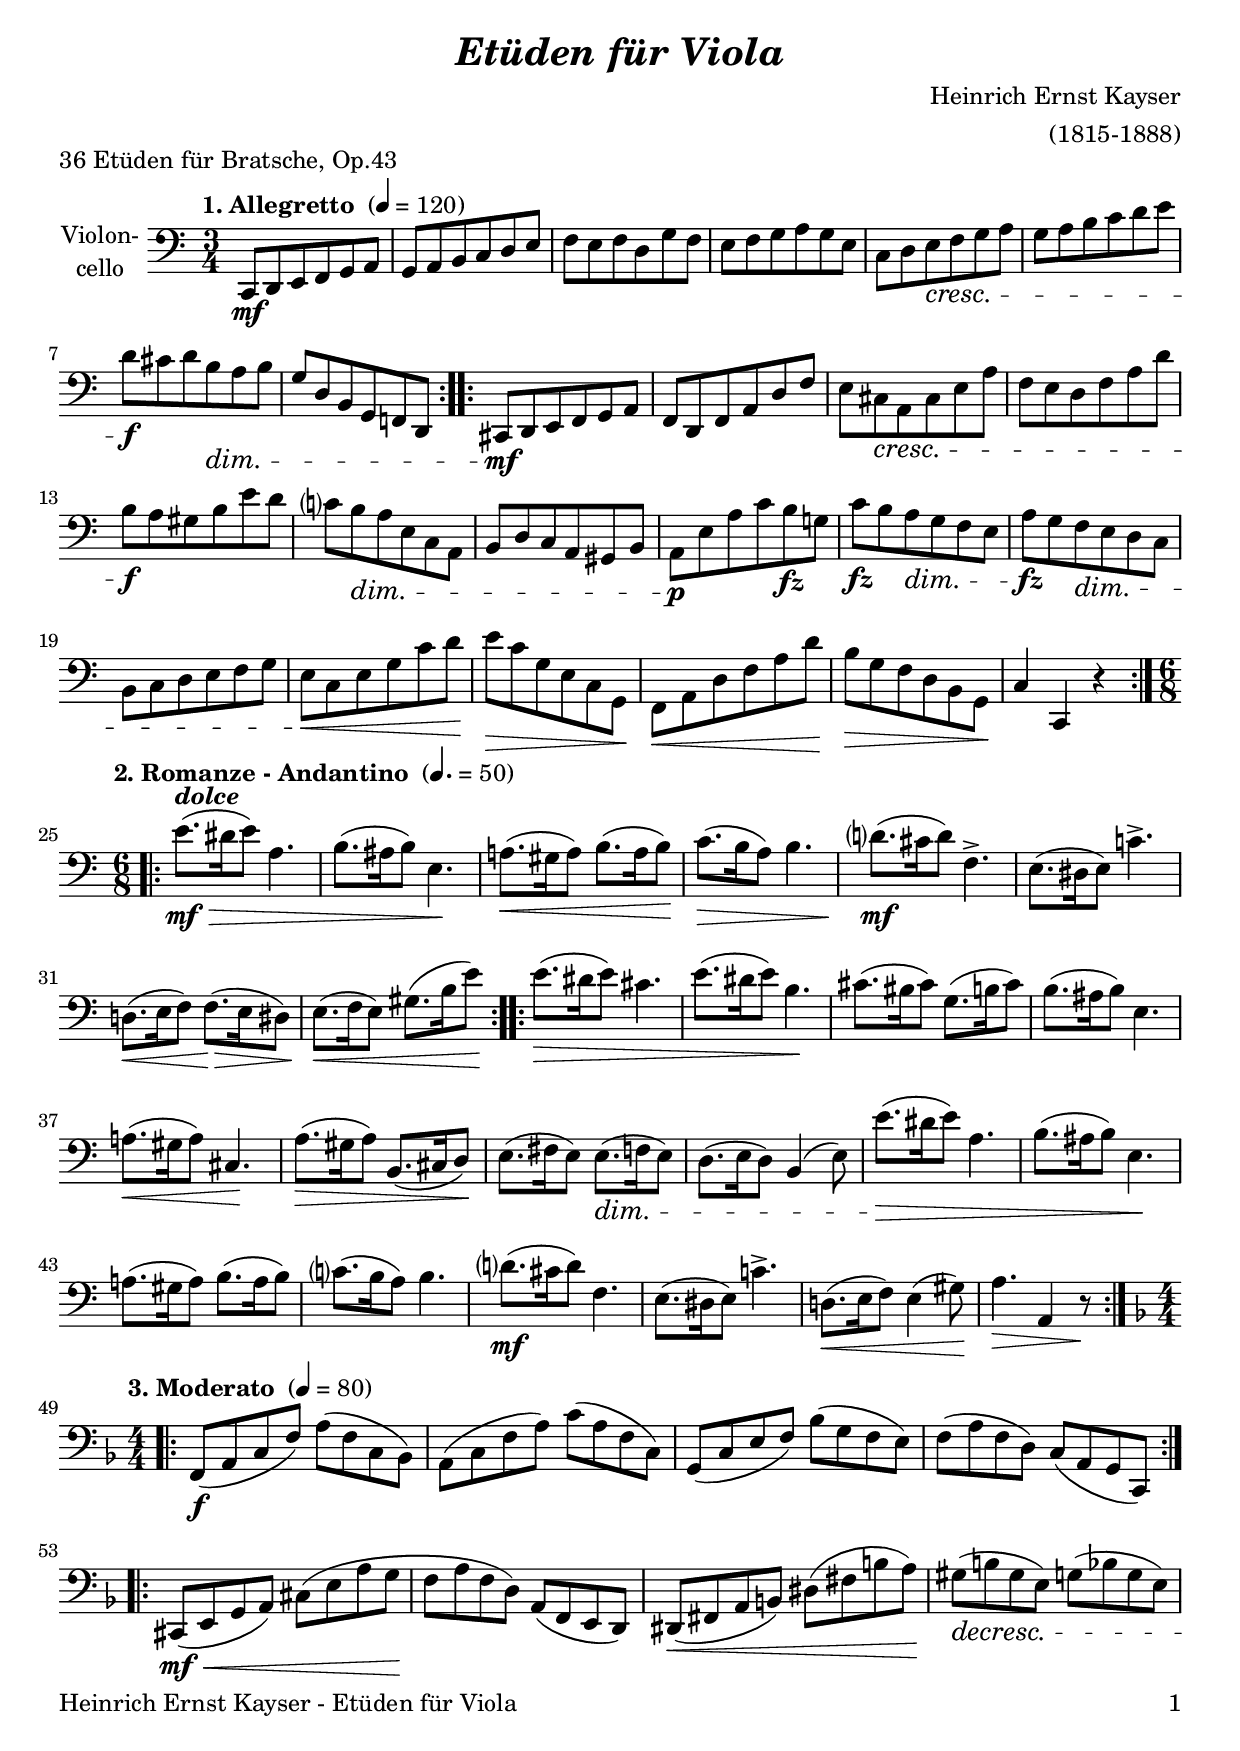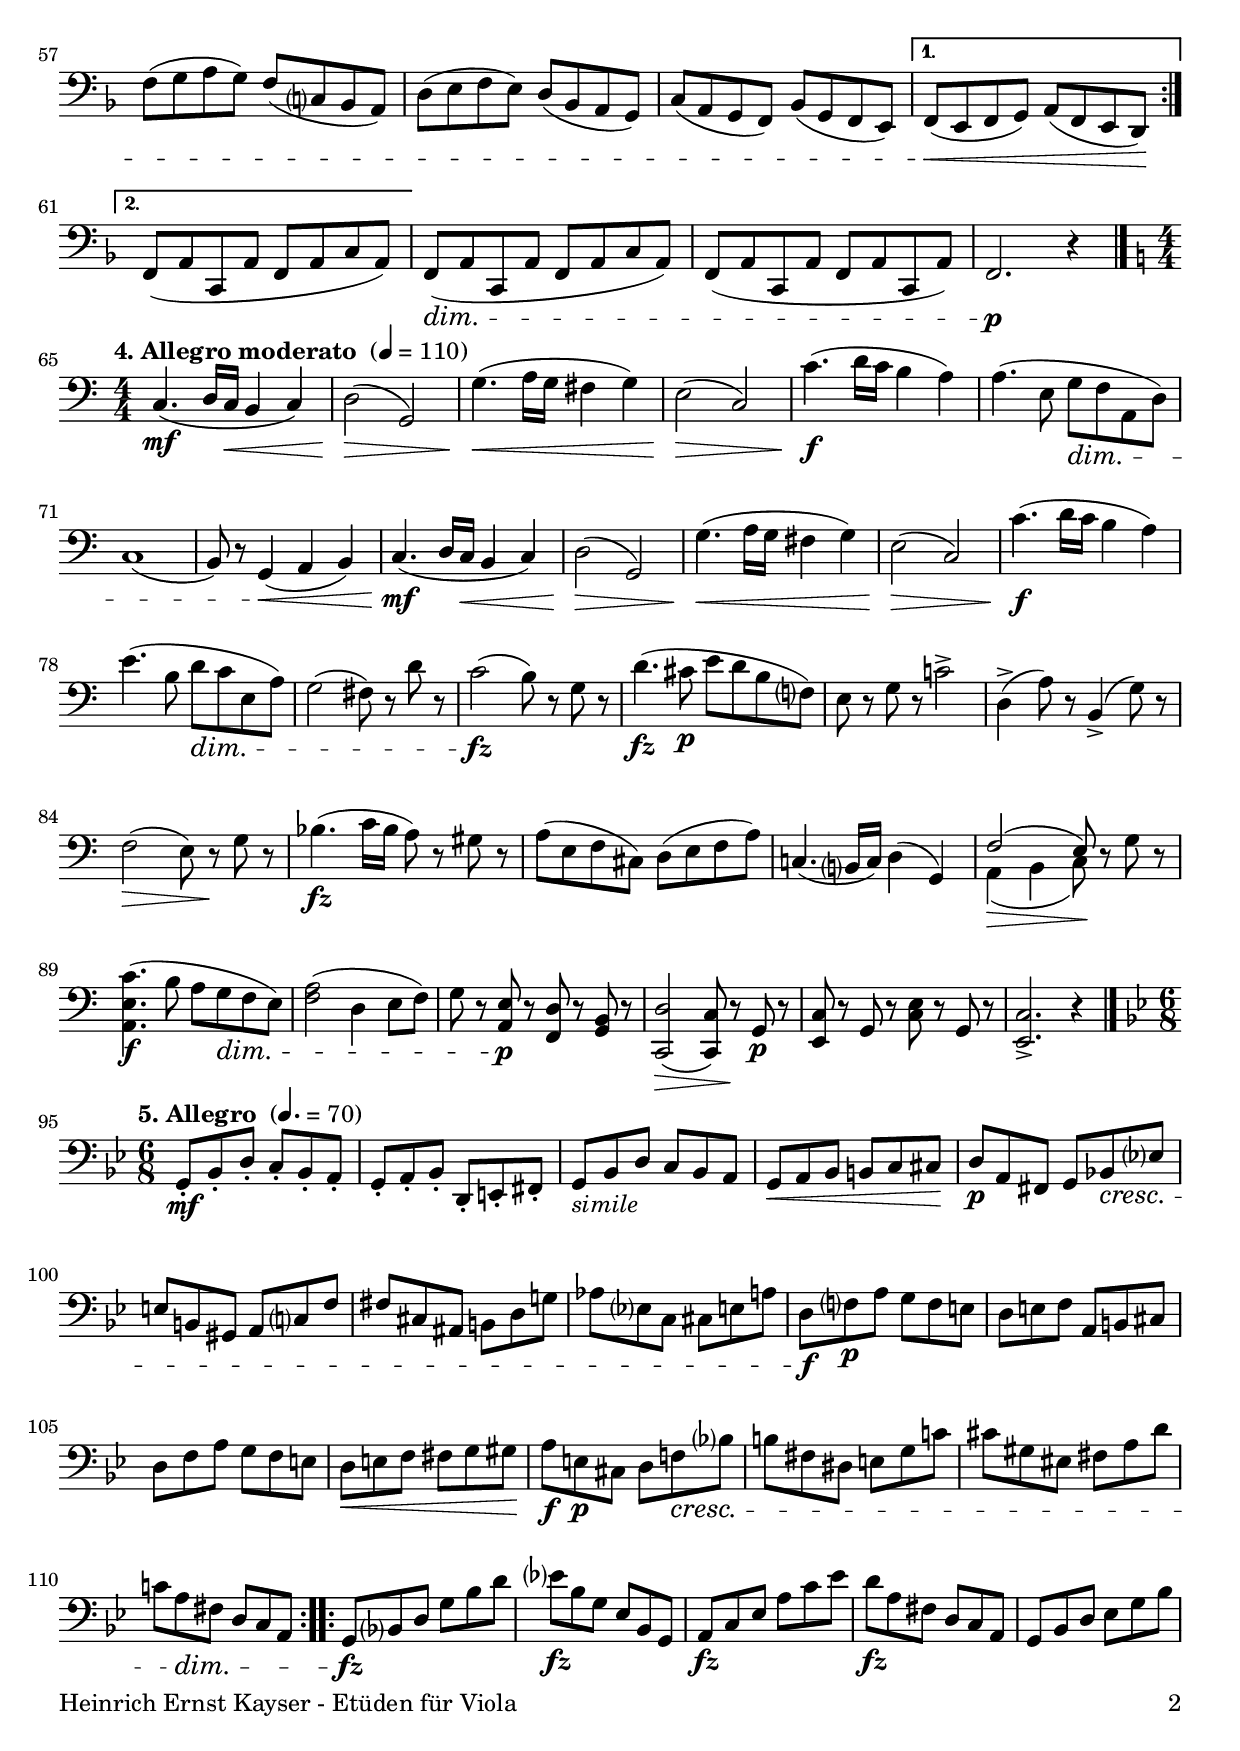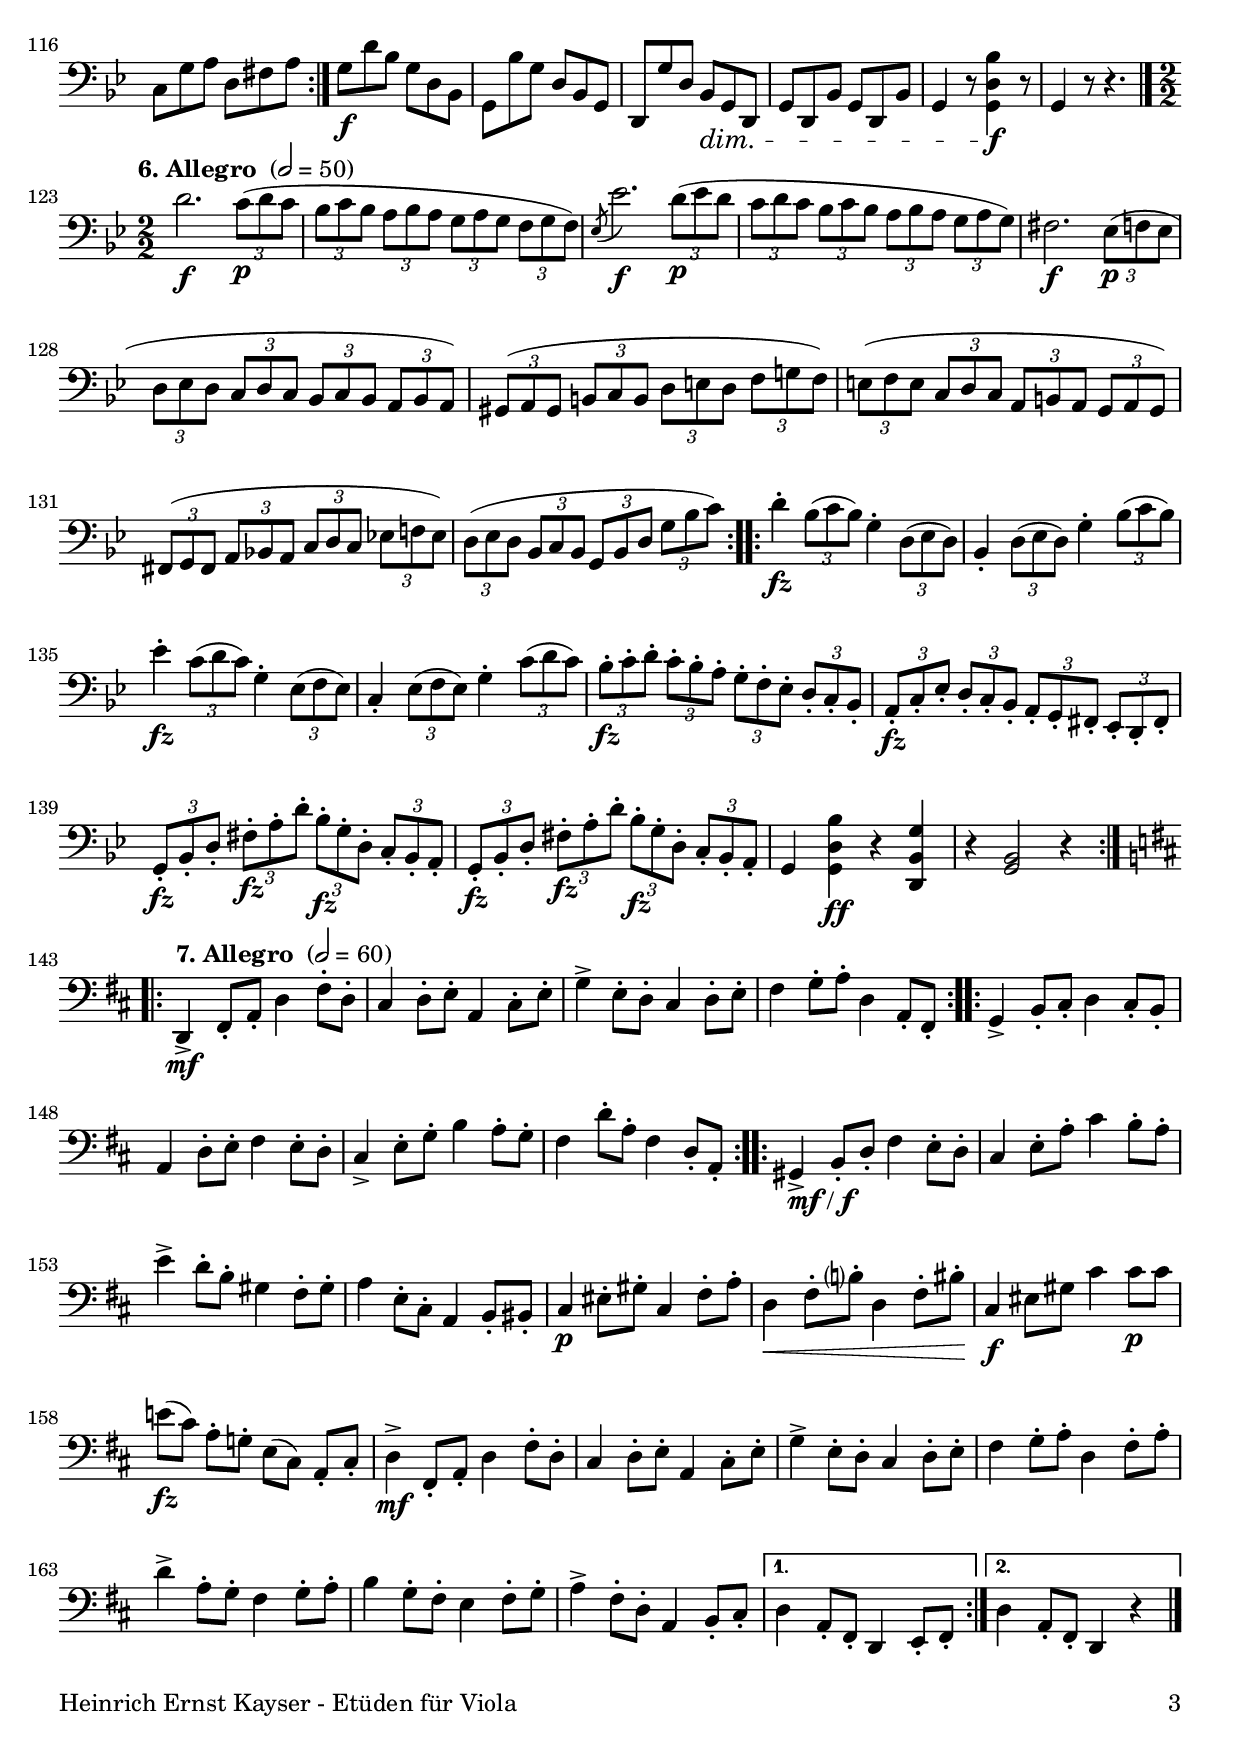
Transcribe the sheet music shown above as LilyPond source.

\version "2.18.2"
\include "deutsch.ly"
  
#(set-global-staff-size 21)

\header {
  title     = \markup \bold \italic "Etüden für Viola"
  composer  = "Heinrich Ernst Kayser"
  arranger  = "(1815-1888)"
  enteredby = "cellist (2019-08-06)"
  piece     = "36 Etüden für Bratsche, Op.43"
}

voiceconsts = {
  \key c \major
  \time 3/4
  \clef "bass"
  \numericTimeSignature
  \compressFullBarRests
  % Set default beaming for all staves
%  \set Timing.beamExceptions = #'()
%  \set Timing.baseMoment     = #(ly:make-moment 1 4)
%  \set Timing.beatStructure  = #'(1 1 1)
}

micl = "clarinet"
mifl = "flute"
miob = "oboe"
mifh = "french horn"
misx = "tenor sax"
mist = "string ensemble 1"
miba = "cello"
mivc = "bassoon"

introa = {        \tempo "1. Allegretto "          4=120 }
introb = { \break \tempo "2. Romanze - Andantino " 4.=50 \time 6/8 \key a \minor }
introc = { \break \tempo "3. Moderato "            4=80 \time 4/4  \key f \major }
introd = { \break \tempo "4. Allegro moderato "    4=110 \time 4/4 \key c \major }
introe = { \break \tempo "5. Allegro "            4.=70  \time 6/8 \key g \minor }
introf = { \break \tempo "6. Allegro "             2=50 \time 2/2
  % Set default beaming for all staves
  \set Timing.beamExceptions = #'()
  \set Timing.baseMoment     = #(ly:make-moment 1 4)
  \set Timing.beatStructure  = #'(1 1 1 1)
	 }
introg = { \break \tempo "7. Allegro "             2=60 \key d \major }

dolc = \markup \bold \italic "dolce"
simi = \markup \italic "simile"
mftf = \markup { \dynamic mf "/" \dynamic f }

va = \relative c, {
  \voiceconsts

  \introa
  \repeat volta 2 {
    c8\mf d e f g a
    g a h c d e
    f e f d g f
    e f g a g e
    c d e\cresc f g a
    g a h c d e

    d\f cis d h\dim a h
    g d h g f! d
  }
  \repeat volta 2 {
    cis\mf d e f g a
    f d f a d f
    e cis\cresc a cis e a
    f e d f a d

    h\f a gis h e d
    c? h\dim a e c a
    h d c a gis h
    a\p e' a c h\fz g!
    c\fz h a\dim g f e
    a\fz g f\dim e d c

    h c d e f g
    e\< c e g c d\!
    e\> c g e c g\!
    f\< a d f a d\!
    h\> g f d h g\!
    c4 c, r
  }
  
  \introb
  \repeat volta 2 {
    e''8.(\mf\>^\dolc dis16 e8) a,4.
    h8.( ais16 h8) e,4.\!
    a!8.(\< gis16 a8) h8.( a16 h8)\!
    c8.(\> h16 a8) h4.
    d?8.(\!\mf cis16 d8) f,4.->
    e8.( dis16 e8) c'!4.->
    
    d,!8.(\< e16 f8) f8.(\!\> e16 dis8)
    e8.(\!\< f16 e8) gis8.( h16 e8)\!
  }
  \repeat volta 2 {
    e8.(\> dis16 e8) cis4.
    e8.( dis16 e8) h4.\!
    cis8.( his16 cis8) g8.( h16 cis8)
    h8.( ais16 h8) e,4.

    a!8.(\< gis16 a8) cis,4.\!
    a'8.(\> gis16 a8) h,8.( cis16 d8)\!
    e8.( fis16 e8) e8.(\dim f16 e8)
    d8.( e16 d8) h4( e8)
    e'8.(\> dis16 e8) a,4.
    h8.( ais16 h8) e,4.\!

    a!8.( gis16 a8) h8.( a16 h8)
    c?8.( h16 a8) h4.
    d?8.(\mf cis16 d8) f,4.
    e8.( dis16 e8) c'!4.->
    d,!8.(\< e16 f8) e4( gis8)\!
    a4.\> a,4 r8\!
  }

  \introc
  \repeat volta 2 {
    f(\f a c f) a( f c b)
    a( c f a) c( a f c)
    g( c e f) b( g f e)
    f( a f d) c( a g c,)
  }
  \repeat volta 2 {
    cis(\mf\< e g a) cis( e a g\!

    f a f d) a( f e d)\!
    dis(\< fis a h) dis( fis h! a)\!
    gis(\decresc h gis e) g( b g e)
    f( g a g) f( c? b a)
    d( e f e) d( b a g)

    c( a g f) b( g f e)
  }
  \alternative {
    { f(\< e f g) a( f e d)\! }
    { f( a c, a' f a c a) }
  }
  f(\dim a c, a' f a c a)
  f( a c, a' f a c, a')
  f2.\p r4 \bar "|."

  \introd
  c'4.(\mf d16 c\< h4 c)
  d2(\!\> g,)
  g'4.(\!\< a16 g fis4 g)
  e2(\!\> c)
  c'4.(\!\f d16 c h4 a)
  a4.( e8 g\dim f a, d)

  c1(
  h8) r g4(\< a h)
  c4.(\!\mf d16 c\< h4 c)
  d2(\!\> g,)
  g'4.(\!\< a16 g fis4 g)
  e2(\!\> c)
  c'4.(\!\f d16 c h4 a)

  e'4.( h8 d\dim c e, a)
  g2( fis8) r d' r
  c2(\fz h8) r g r
  d'4.(\fz cis8\p e d h f?)
  e r g r c!2->
  d,4(-> a'8) r h,4(-> g'8) r

  f2(\> e8) r\! g r
  b4.(\fz c16 b a8) r gis r
  a( e f cis) d( e f a)
  c,!4.( h?16 c) d4( g,)
  << { f'2( e8) } \\ { a,4(\> h c8)\! } >> r g' r
  
  <a, e' c'>4.(\f h'8 a g\dim f e)
  <f a>2( d4 e8 f)
  g r <a, e'>\p r <f d'> r <g h> r
  <c, d'>2(\> <c c'>8) r\! g'\p r
  <e c'> r g r <c e> r g r
  <e c'>2.-> r4 \bar "|."

  \introe
  \repeat volta 2 {
    g8-.\mf b-. d-. c-. b-. a-.
    g-. a-. b-. d,-. e-. fis-.
    g_\simi b d c b a
    g\< a b h c cis\!
    d\p a fis g b!\cresc es?
    e h gis a c? f
    fis cis ais h d g!

    as es? c cis e a!
    d,\f f?\p a g f e
    d e f a, h cis
    d f a g f e
    d\< e f fis g gis\!
    a\f e\p cis d f!\cresc b?

    h fis dis e g c!
    cis gis eis fis a d
    c! a\dim fis d c a
  }
  \repeat volta 2 {
    g\fz b? d g b d
    es?\fz b g es b g
    a\fz c es a c es
    d\fz a fis d c a

    g b d es g b
    c, g' a d, fis a
  }
  g\f d' b g d b
  g b' g d b g
  d g' d b\dim g d
  g d b' g d b'
  g4 r8 <g d' b'>4\f r8
  g4 r8 r4. \bar "|."

  \introf
  \repeat volta 2 {
    d''2.\f \tuplet 3/2 4 { c8(\p d c }
    \tuplet 3/2 4 { b c b a b a g a g f g f) }
    \acciaccatura es es'2.\f \tuplet 3/2 4 { d8(\p es d }
    \tuplet 3/2 4 { c d c b c b a b a g a g) }

    fis2.\f \tuplet 3/2 4 { es8(\p f es }
    \tuplet 3/2 4 { d es d c d c b c b a b a) }
    \tuplet 3/2 4 { gis( a gis h c h d e d f g! f) }
    \tuplet 3/2 4 { e( f e c d c a h a g a g) }

    \tuplet 3/2 4 { fis( g fis a b! a c d c es! f! es) }
    \tuplet 3/2 4 { d( es d b c b g b d g b c) }
  }
  
  \repeat volta 2 {
    d4-.\fz \tuplet 3/2 4 { b8( c b) } g4-. \tuplet 3/2 4 { d8( es d) }
    b4-. \tuplet 3/2 4 { d8( es d) } g4-. \tuplet 3/2 4 { b8( c b) }

    es4-.\fz \tuplet 3/2 4 { c8( d c) } g4-. \tuplet 3/2 4 { es8( f es) }
    c4-. \tuplet 3/2 4 { es8( f es) } g4-. \tuplet 3/2 4 { c8( d c) }
    \tuplet 3/2 4 {
      b-.\fz c-. d-. c-. b-. a-. g-. f-. es-. d-. c-. b-.
      a-.\fz c-. es-. d-. c-. b-. a-. g-. fis-. es-. d-. fis-.

      g-.\fz b-. d-. fis-.\fz a-. d-. b-.\fz g-. d-. c-. b-. a-.
      g-.\fz b-. d-. fis-.\fz a-. d-. b-.\fz g-. d-. c-. b-. a-.
    }
    g4 <g d' b'>\ff r <d b' g'>
    r <g b>2 r4
  }

  \introg
  \repeat volta 2 {
    d4->\mf fis8-. a-. d4 fis8-. d-.
    cis4 d8-. e-. a,4 cis8-. e-.
    g4-> e8-. d-. cis4 d8-. e-.
    fis4 g8-. a-. d,4 a8-. fis-.
  }
  \repeat volta 2 {
    g4-> h8-. cis-. d4 cis8-. h-.
    a4 d8-. e-. fis4 e8-. d-.

    cis4-> e8-. g-. h4 a8-. g-.
    fis4 d'8-. a-. fis4 d8-. a-.
  }
  \repeat volta 2 {
    gis4->_\mftf h8-. d-. fis4 e8-. d-.
    cis4 e8-. a-. cis4 h8-. a-.
    e'4-> d8-. h-. gis4 fis8-. gis-.
    a4 e8-. cis-. a4 h8-. his-.

    cis4\p eis8-. gis-. cis,4 fis8-. a-.
    d,4\< fis8-. h?-. d,4 fis8-. his-.
    cis,4\!\f eis8 gis cis4 cis8\p cis
    e!(\fz cis) a-. g!-. e( cis) a-. cis-.
    d4->\mf fis,8-. a-. d4 fis8-. d-.
    cis4 d8-. e-. a,4 cis8-. e-.

    g4-> e8-. d-. cis4 d8-. e-.
    fis4 g8-. a-. d,4 fis8-. a-.
    d4-> a8-. g-. fis4 g8-. a-.
    h4 g8-. fis-. e4 fis8-. g-.
    a4-> fis8-. d-. a4 h8-. cis-.
  }
  \alternative {
    { d4 a8-. fis-. d4 e8-. fis-. }
    { d'4 a8-. fis-. d4 r }
  } \bar "|."
}


music = \new StaffGroup <<
      \new Staff {
	\set Staff.midiInstrument = \miba
	\set Staff.instrumentName = \markup \center-column { "Violon-" "cello" }
	\transpose c c { \va }
      }
>>

\book {
   \paper {
    print-page-number = ##t
    print-first-page-number = ##t
    oddHeaderMarkup = \markup \null
    evenHeaderMarkup = \markup \null
    oddFooterMarkup = \markup {
      \fill-line {
        \on-the-fly #print-page-number-check-first
        "Heinrich Ernst Kayser - Etüden für Viola" \fromproperty #'page:page-number-string
      }
    }
    evenFooterMarkup = \oddFooterMarkup
  } \score {
    \music
    \layout {}
  }

  \score {
    \unfoldRepeats \music

    \midi {
      \context {
        \Score
      }
    }
  }
}
